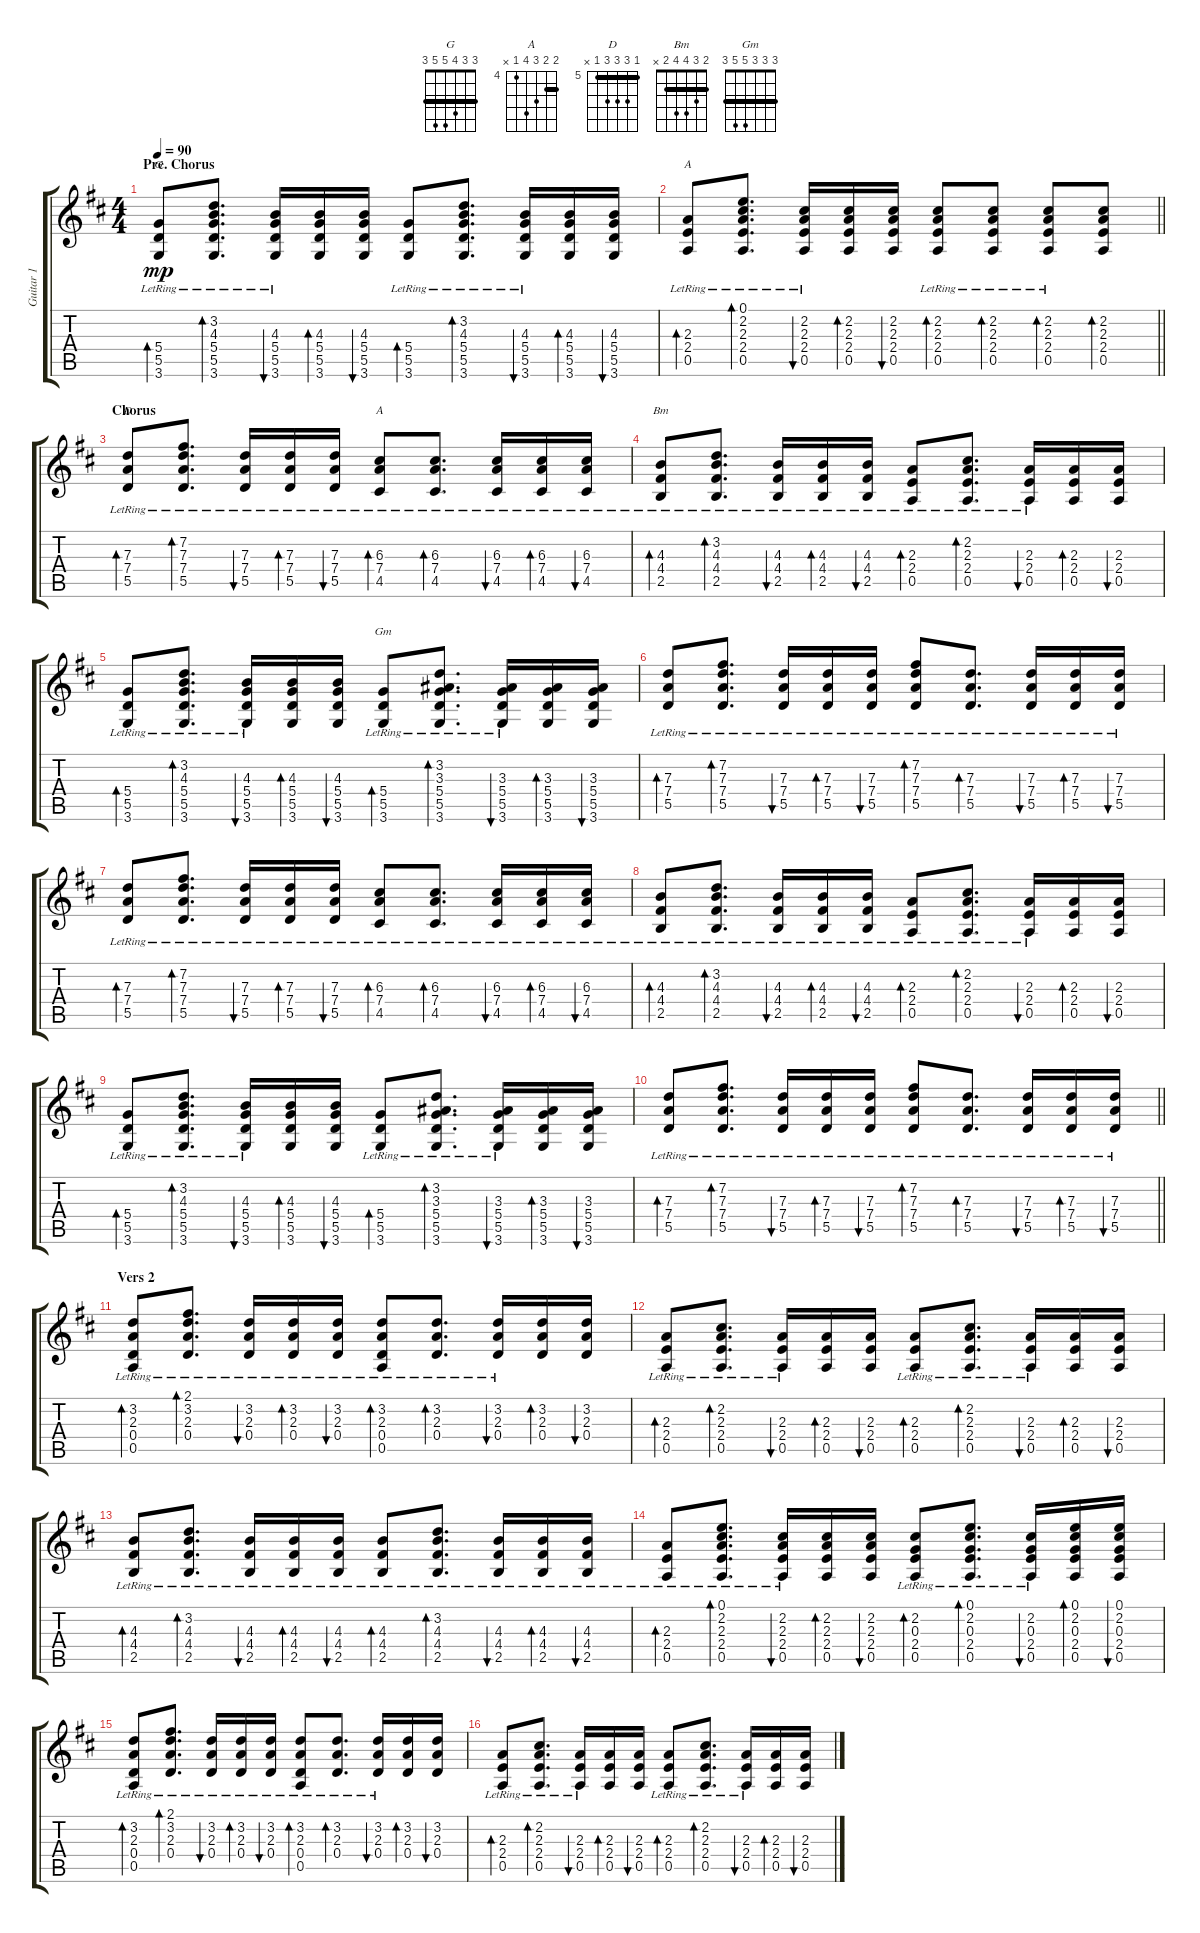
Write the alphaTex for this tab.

\track ("Guitar 1" "Guitar 1") {instrument acousticguitarsteel}
\staff {score tabs}
\tuning (E4 B3 G3 D3 A2 E2) {hide}
\chord ("G" 3 3 4 5 5 3) {barre 3}
\chord ("A" 0 2 2 2 0 x)
\chord ("D" 5 7 7 7 5 x) {firstfret 5 barre 5}
\chord ("A" 5 5 6 7 4 x) {firstfret 4 barre 5}
\chord ("Bm" 2 3 4 4 2 x) {barre 2}
\chord ("Gm" 3 3 3 5 5 3) {barre 3}
\ts (4 4)
\section ("" "Pre. Chorus")
\tempo 90
\clef g2
\ks d
(5.4{lr} 5.5{lr} 3.6{lr}).8{bd 30 ch "G" dy mp} (3.2{lr} 4.3{lr} 5.4{lr} 5.5{lr} 3.6{lr}).8{d bd 30} (4.3{lr} 5.4{lr} 5.5{lr} 3.6{lr}).16{bu 30} (4.3 5.4 5.5 3.6).16{bd 30} (4.3 5.4 5.5 3.6).16{bu 30} (5.4{lr} 5.5{lr} 3.6{lr}).8{bd 30} (3.2{lr} 4.3{lr} 5.4{lr} 5.5{lr} 3.6{lr}).8{d bd 30} (4.3{lr} 5.4{lr} 5.5{lr} 3.6{lr}).16{bu 30} (4.3 5.4 5.5 3.6).16{bd 30} (4.3 5.4 5.5 3.6).16{bu 30} |
\barLineRight lightlight
(2.3{lr} 2.4{lr} 0.5{lr}).8{bd 30 ch "A"} (0.1 2.2{lr} 2.3{lr} 2.4{lr} 0.5{lr}).8{d bd 30} (2.2 2.3{lr} 2.4{lr} 0.5{lr}).16{bu 30} (2.2 2.3 2.4 0.5).16{bd 30} (2.2 2.3 2.4 0.5).16{bu 30} (2.2 2.3{lr} 2.4{lr} 0.5{lr}).8{bd 30} (2.2 2.3{lr} 2.4{lr} 0.5{lr}).8{bd 30} (2.2 2.3{lr} 2.4{lr} 0.5{lr}).8{bd 30} (2.2 2.3 2.4 0.5).8{bd 30} |
\section ("" "Chorus")
(7.3{lr} 7.4{lr} 5.5{lr}).8{bd 30 ch "D"} (7.2{lr} 7.3{lr} 7.4{lr} 5.5{lr}).8{d bd 30} (7.3{lr} 7.4{lr} 5.5{lr}).16{bu 30} (7.3{lr} 7.4{lr} 5.5{lr}).16{bd 30} (7.3{lr} 7.4{lr} 5.5{lr}).16{bu 30} (6.3{lr} 7.4{lr} 4.5{lr}).8{bd 30 ch "A"} (6.3{lr} 7.4{lr} 4.5{lr}).8{d bd 30} (6.3{lr} 7.4{lr} 4.5{lr}).16{bu 30} (6.3{lr} 7.4{lr} 4.5{lr}).16{bd 30} (6.3{lr} 7.4{lr} 4.5{lr}).16{bu 30} |
(4.3{lr} 4.4{lr} 2.5{lr}).8{bd 30 ch "Bm"} (3.2{lr} 4.3{lr} 4.4{lr} 2.5{lr}).8{d bd 30} (4.3{lr} 4.4{lr} 2.5{lr}).16{bu 30} (4.3{lr} 4.4{lr} 2.5{lr}).16{bd 30} (4.3{lr} 4.4{lr} 2.5{lr}).16{bu 30} (2.3{lr} 2.4{lr} 0.5{lr}).8{bd 30} (2.2{lr} 2.3{lr} 2.4{lr} 0.5{lr}).8{d bd 30} (2.3{lr} 2.4{lr} 0.5{lr}).16{bu 30} (2.3 2.4 0.5).16{bd 30} (2.3 2.4 0.5).16{bu 30} |
(5.4{lr} 5.5{lr} 3.6{lr}).8{bd 30} (3.2{lr} 4.3{lr} 5.4{lr} 5.5{lr} 3.6{lr}).8{d bd 30} (4.3{lr} 5.4{lr} 5.5{lr} 3.6{lr}).16{bu 30} (4.3 5.4 5.5 3.6).16{bd 30} (4.3 5.4 5.5 3.6).16{bu 30} (5.4{lr} 5.5{lr} 3.6{lr}).8{bd 30 ch "Gm"} (3.2{lr} 3.3{lr} 5.4{lr} 5.5{lr} 3.6{lr}).8{d bd 30} (3.3{lr} 5.4{lr} 5.5{lr} 3.6{lr}).16{bu 30} (3.3 5.4 5.5 3.6).16{bd 30} (3.3 5.4 5.5 3.6).16{bu 30} |
(7.3{lr} 7.4{lr} 5.5{lr}).8{bd 30} (7.2{lr} 7.3{lr} 7.4{lr} 5.5{lr}).8{d bd 30} (7.3{lr} 7.4{lr} 5.5{lr}).16{bu 30} (7.3{lr} 7.4{lr} 5.5{lr}).16{bd 30} (7.3{lr} 7.4{lr} 5.5{lr}).16{bu 30} (7.2{lr} 7.3{lr} 7.4{lr} 5.5{lr}).8{bd 30} (7.3{lr} 7.4{lr} 5.5{lr}).8{d bd 30} (7.3{lr} 7.4{lr} 5.5{lr}).16{bu 30} (7.3{lr} 7.4{lr} 5.5{lr}).16{bd 30} (7.3{lr} 7.4{lr} 5.5{lr}).16{bu 30} |
(7.3{lr} 7.4{lr} 5.5{lr}).8{bd 30} (7.2{lr} 7.3{lr} 7.4{lr} 5.5{lr}).8{d bd 30} (7.3{lr} 7.4{lr} 5.5{lr}).16{bu 30} (7.3{lr} 7.4{lr} 5.5{lr}).16{bd 30} (7.3{lr} 7.4{lr} 5.5{lr}).16{bu 30} (6.3{lr} 7.4{lr} 4.5{lr}).8{bd 30} (6.3{lr} 7.4{lr} 4.5{lr}).8{d bd 30} (6.3{lr} 7.4{lr} 4.5{lr}).16{bu 30} (6.3{lr} 7.4{lr} 4.5{lr}).16{bd 30} (6.3{lr} 7.4{lr} 4.5{lr}).16{bu 30} |
(4.3{lr} 4.4{lr} 2.5{lr}).8{bd 30} (3.2{lr} 4.3{lr} 4.4{lr} 2.5{lr}).8{d bd 30} (4.3{lr} 4.4{lr} 2.5{lr}).16{bu 30} (4.3{lr} 4.4{lr} 2.5{lr}).16{bd 30} (4.3{lr} 4.4{lr} 2.5{lr}).16{bu 30} (2.3{lr} 2.4{lr} 0.5{lr}).8{bd 30} (2.2{lr} 2.3{lr} 2.4{lr} 0.5{lr}).8{d bd 30} (2.3{lr} 2.4{lr} 0.5{lr}).16{bu 30} (2.3 2.4 0.5).16{bd 30} (2.3 2.4 0.5).16{bu 30} |
(5.4{lr} 5.5{lr} 3.6{lr}).8{bd 30} (3.2{lr} 4.3{lr} 5.4{lr} 5.5{lr} 3.6{lr}).8{d bd 30} (4.3{lr} 5.4{lr} 5.5{lr} 3.6{lr}).16{bu 30} (4.3 5.4 5.5 3.6).16{bd 30} (4.3 5.4 5.5 3.6).16{bu 30} (5.4{lr} 5.5{lr} 3.6{lr}).8{bd 30} (3.2{lr} 3.3{lr} 5.4{lr} 5.5{lr} 3.6{lr}).8{d bd 30} (3.3{lr} 5.4{lr} 5.5{lr} 3.6{lr}).16{bu 30} (3.3 5.4 5.5 3.6).16{bd 30} (3.3 5.4 5.5 3.6).16{bu 30} |
\barLineRight lightlight
(7.3{lr} 7.4{lr} 5.5{lr}).8{bd 30} (7.2{lr} 7.3{lr} 7.4{lr} 5.5{lr}).8{d bd 30} (7.3{lr} 7.4{lr} 5.5{lr}).16{bu 30} (7.3{lr} 7.4{lr} 5.5{lr}).16{bd 30} (7.3{lr} 7.4{lr} 5.5{lr}).16{bu 30} (7.2{lr} 7.3{lr} 7.4{lr} 5.5{lr}).8{bd 30} (7.3{lr} 7.4{lr} 5.5{lr}).8{d bd 30} (7.3{lr} 7.4{lr} 5.5{lr}).16{bu 30} (7.3{lr} 7.4{lr} 5.5{lr}).16{bd 30} (7.3{lr} 7.4{lr} 5.5{lr}).16{bu 30} |
\section ("" "Vers 2")
(3.2{lr} 2.3{lr} 0.4{lr} 0.5{lr}).8{bd 30} (2.1{lr} 3.2{lr} 2.3{lr} 0.4{lr}).8{d bd 30} (3.2{lr} 2.3{lr} 0.4{lr}).16{bu 30} (3.2{lr} 2.3{lr} 0.4{lr}).16{bd 30} (3.2{lr} 2.3{lr} 0.4{lr}).16{bu 30} (3.2{lr} 2.3{lr} 0.4{lr} 0.5{lr}).8{bd 30} (3.2{lr} 2.3{lr} 0.4{lr}).8{d bd 30} (3.2{lr} 2.3{lr} 0.4{lr}).16{bu 30} (3.2 2.3 0.4).16{bd 30} (3.2 2.3 0.4).16{bu 30} |
(2.3{lr} 2.4{lr} 0.5{lr}).8{bd 30} (2.2{lr} 2.3{lr} 2.4{lr} 0.5{lr}).8{d bd 30} (2.3{lr} 2.4{lr} 0.5{lr}).16{bu 30} (2.3 2.4 0.5).16{bd 30} (2.3 2.4 0.5).16{bu 30} (2.3{lr} 2.4{lr} 0.5{lr}).8{bd 30} (2.2 2.3{lr} 2.4{lr} 0.5{lr}).8{d bd 30} (2.3{lr} 2.4{lr} 0.5{lr}).16{bu 30} (2.3 2.4 0.5).16{bd 30} (2.3 2.4 0.5).16{bu 30} |
(4.3{lr} 4.4{lr} 2.5{lr}).8{bd 30} (3.2{lr} 4.3{lr} 4.4{lr} 2.5{lr}).8{d bd 30} (4.3{lr} 4.4{lr} 2.5{lr}).16{bu 30} (4.3{lr} 4.4{lr} 2.5{lr}).16{bd 30} (4.3{lr} 4.4{lr} 2.5{lr}).16{bu 30} (4.3{lr} 4.4{lr} 2.5{lr}).8{bd 30} (3.2{lr} 4.3{lr} 4.4{lr} 2.5{lr}).8{d bd 30} (4.3{lr} 4.4{lr} 2.5{lr}).16{bu 30} (4.3{lr} 4.4{lr} 2.5{lr}).16{bd 30} (4.3{lr} 4.4{lr} 2.5{lr}).16{bu 30} |
(2.3{lr} 2.4{lr} 0.5{lr}).8{bd 30} (0.1 2.2{lr} 2.3{lr} 2.4{lr} 0.5{lr}).8{d bd 30} (2.2 2.3{lr} 2.4{lr} 0.5{lr}).16{bu 30} (2.2 2.3 2.4 0.5).16{bd 30} (2.2 2.3 2.4 0.5).16{bu 30} (2.2 0.3{lr} 2.4{lr} 0.5{lr}).8{bd 30} (0.1 2.2 0.3{lr} 2.4{lr} 0.5{lr}).8{d bd 30} (2.2 0.3{lr} 2.4{lr} 0.5{lr}).16{bu 30} (0.1 2.2 0.3 2.4 0.5).16{bd 30} (0.1 2.2 0.3 2.4 0.5).16{bu 30} |
(3.2{lr} 2.3{lr} 0.4{lr} 0.5{lr}).8{bd 30} (2.1{lr} 3.2{lr} 2.3{lr} 0.4{lr}).8{d bd 30} (3.2{lr} 2.3{lr} 0.4{lr}).16{bu 30} (3.2{lr} 2.3{lr} 0.4{lr}).16{bd 30} (3.2{lr} 2.3{lr} 0.4{lr}).16{bu 30} (3.2{lr} 2.3{lr} 0.4{lr} 0.5{lr}).8{bd 30} (3.2{lr} 2.3{lr} 0.4{lr}).8{d bd 30} (3.2{lr} 2.3{lr} 0.4{lr}).16{bu 30} (3.2 2.3 0.4).16{bd 30} (3.2 2.3 0.4).16{bu 30} |
(2.3{lr} 2.4{lr} 0.5{lr}).8{bd 30} (2.2{lr} 2.3{lr} 2.4{lr} 0.5{lr}).8{d bd 30} (2.3{lr} 2.4{lr} 0.5{lr}).16{bu 30} (2.3 2.4 0.5).16{bd 30} (2.3 2.4 0.5).16{bu 30} (2.3{lr} 2.4{lr} 0.5{lr}).8{bd 30} (2.2 2.3{lr} 2.4{lr} 0.5{lr}).8{d bd 30} (2.3{lr} 2.4{lr} 0.5{lr}).16{bu 30} (2.3 2.4 0.5).16{bd 30} (2.3 2.4 0.5).16{bu 30}
